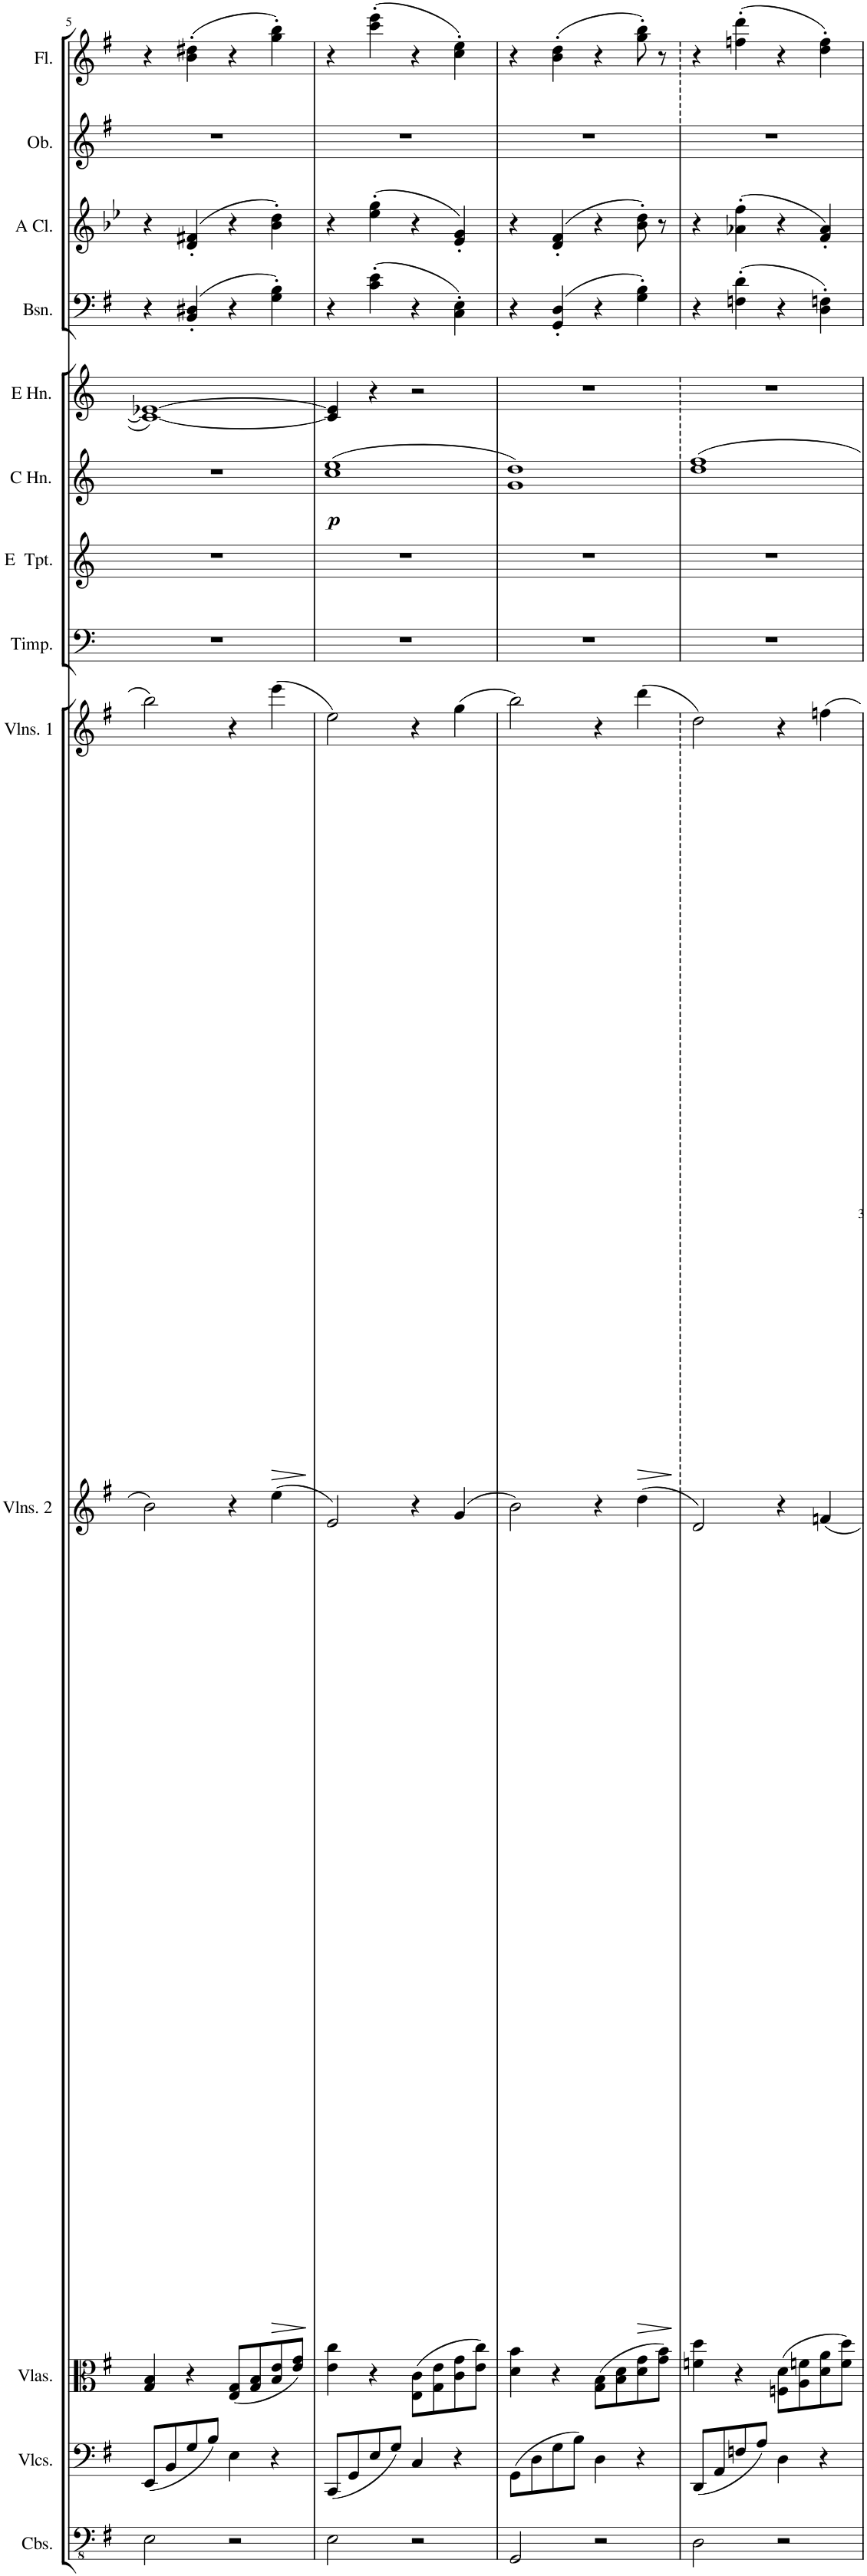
**kern	**kern	**kern	**kern	**dynam	**kern	**dynam	**kern	**kern	**kern	**dynam	**kern	**kern	**kern	**kern	**kern
*part13	*part12	*part11	*part10	*part10	*part9	*part9	*part8	*part7	*part6	*part6	*part5	*part4	*part3	*part2	*part1
*staff13	*staff12	*staff11	*staff10	*staff10	*staff9	*staff9	*staff8	*staff7	*staff6	*staff6	*staff5	*staff4	*staff3	*staff2	*staff1
*I"Contrabasses	*I"Violoncellos	*I"Violas	*I"Violins 2	*	*I"Violins 1	*	*I"Timpani in B and E	*I"Trumpet 1 2 in E	*I"Horn 3 4  in C	*	*I"Horn 1 2 in E	*I"Bassoon 1 2	*I"A Clarinet 1 2	*I"Oboe 1 2	*I"Flute 1 2
*I'Cbs.	*I'Vlcs.	*I'Vlas.	*I'Vlns. 2	*	*I'Vlns. 1	*	*I'Timp.	*	*	*	*	*I'Bsn.	*I'A Cl.	*I'Ob.	*I'Fl.
!!LO:PB:g=z
*clefFv4	*clefF4	*clefC3	*clefG2	*	*clefG2	*	*clefF4	*clefG2	*clefG2	*	*clefG2	*clefF4	*clefG2	*clefG2	*clefG2
*	*	*	*	*	*	*	*	*	*Trd4c7	*	*Trd4c7	*	*Trd2c3	*	*
*k[f#]	*k[f#]	*k[f#]	*k[f#]	*	*k[f#]	*	*k[]	*k[]	*k[]	*	*k[]	*k[f#]	*k[b-e-]	*k[f#]	*k[f#]
*M4/4	*M4/4	*M4/4	*M4/4	*	*M4/4	*	*M4/4	*M4/4	*M4/4	*	*M4/4	*M4/4	*M4/4	*M4/4	*M4/4
*met(c|)	*met(c|)	*met(c|)	*met(c|)	*	*met(c|)	*	*met(c|)	*met(c|)	*met(c|)	*	*met(c|)	*met(c|)	*met(c|)	*met(c|)	*met(c|)
=5	=5	=5	=5	=5	=5	=5	=5	=5	=5	=5	=5	=5	=5	=5	=5
2EE\	(8EE/L	4G/ 4B/	2b\	.	2bb\	.	1r	1r	1r	.	1c_ [1e-X	4r	4r	1r	4r
.	8BB/	.	.	.	.	.	.	.	.	.	.	.	.	.	.
.	8G/	4r	.	.	.	.	.	.	.	.	.	(4BB/' 4D#X/'	(4d/' 4f#X/'	.	(4b\' 4dd#X\'
.	8B/J)	.	.	.	.	.	.	.	.	.	.	.	.	.	.
2r	4E\	(8E/ 8G/L	4r	.	4r	.	.	.	.	.	.	4r	4r	.	4r
.	.	8G/ 8B/	.	.	.	.	.	.	.	.	.	.	.	.	.
!	!	!	!	!LO:HP:b	!	!LO:HP:b	!	!	!	!	!	!	!	!	!
.	4r	8B/ 8e/	(4ee\	>	(4eee\	>	.	.	.	.	.	4G\' 4B\')	4b-\' 4dd\')	.	4gg\' 4bb\')
.	.	8e/ 8g/J)	.	.	.	.	.	.	.	.	.	.	.	.	.
=6	=6	=6	=6	=6	=6	=6	=6	=6	=6	=6	=6	=6	=6	=6	=6
!	!	!	!	!	!	!	!	!	!	!LO:DY:b	!	!	!	!	!
2EE\	(8CC/L	4e\ 4cc\	2e/)	.	2ee\)	.	1r	1r	(1cc 1ee	p	4c/] 4e-/]	4r	4r	1r	4r
.	8GG/	.	.	.	.	.	.	.	.	.	.	.	.	.	.
.	8E/	4r	.	.	.	.	.	.	.	.	4r	(4c\' 4e\'	(4ee-\' 4gg\'	.	(4ccc\' 4eee\'
.	8G/J)	.	.	.	.	.	.	.	.	.	.	.	.	.	.
2r	4C/	(8E\ 8c\L	4r	.	4r	.	.	.	.	.	2r	4r	4r	.	4r
.	.	8G\ 8e\	.	.	.	.	.	.	.	.	.	.	.	.	.
.	4r	8c\ 8g\	(4g/	.	(4gg\	.	.	.	.	.	.	4C\' 4E\')	4e-/' 4g/')	.	4cc\' 4ee\')
.	.	8e\ 8cc\J)	.	.	.	.	.	.	.	.	.	.	.	.	.
=7	=7	=7	=7	=7	=7	=7	=7	=7	=7	=7	=7	=7	=7	=7	=7
2GGG/	(8GG\L	4d\ 4b\	2b\)	.	2bb\)	.	1r	1r	1g 1dd)	.	1r	4r	4r	1r	4r
.	8D\	.	.	.	.	.	.	.	.	.	.	.	.	.	.
.	8G\	4r	.	.	.	.	.	.	.	.	.	(4GG/' 4D/'	(4d/' 4f/'	.	(4b\' 4dd\'
.	8B\J)	.	.	.	.	.	.	.	.	.	.	.	.	.	.
2r	4D\	(8G\ 8B\L	4r	.	4r	.	.	.	.	.	.	4r	4r	.	4r
.	.	8B\ 8d\	.	.	.	.	.	.	.	.	.	.	.	.	.
.	4r	8d\ 8g\	(4dd\	.	(4ddd\	.	.	.	.	.	.	4G\' 4B\')	8b-\' 8dd\')	.	8gg\' 8bb\')
.	.	8g\ 8b\J)	.	.	.	.	.	.	.	.	.	.	8r	.	8r
.	.	.	.	]	.	]	.	.	.	.	.	.	.	.	.
=8	=8	=8	=8	=8	=8	=8	=8	=8	=8	=8	=8	=8	=8	=8	=8
2DD\	(8DD/L	4fn\ 4dd\	2d/)	.	2dd\)	.	1r	1r	1dd 1ff	.	1r	4r	4r	1r	4r
.	8AA/	.	.	.	.	.	.	.	.	.	.	.	.	.	.
.	8Fn/	4r	.	.	.	.	.	.	.	.	.	(4Fn\' 4d\'	(4a-X\' 4ff\'	.	(4ffn\' 4ddd\'
.	8A/J)	.	.	.	.	.	.	.	.	.	.	.	.	.	.
2r	4D\	(8Fn\ 8d\L	4r	.	4r	.	.	.	.	.	.	4r	4r	.	4r
.	.	8A\ 8fn\	.	.	.	.	.	.	.	.	.	.	.	.	.
.	4r	8d\ 8a\	4fn/	.	4ffn\	.	.	.	.	.	.	4D\' 4Fn\')	4f/' 4a-/')	.	4dd\' 4ff\')
.	.	8f\ 8dd\J)	.	.	.	.	.	.	.	.	.	.	.	.	.
=	=	=	=	=	=	=	=	=	=	=	=	=	=	=	=
*-	*-	*-	*-	*-	*-	*-	*-	*-	*-	*-	*-	*-	*-	*-	*-
